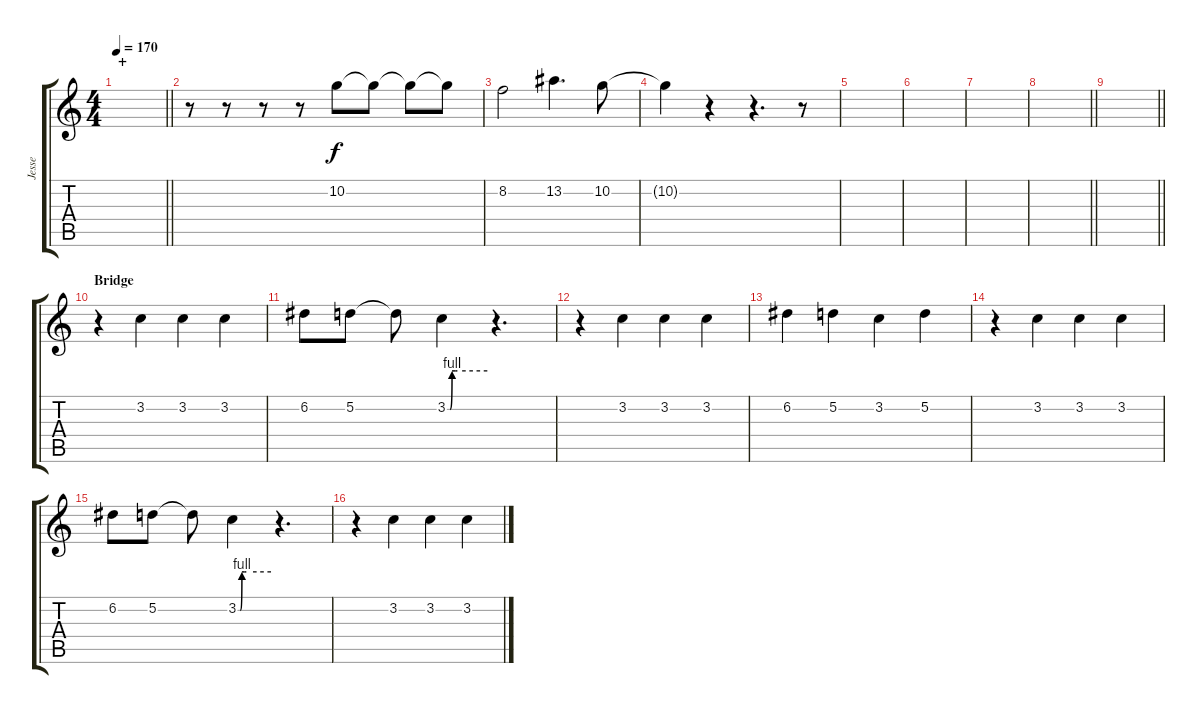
\track ("Jesse" "Jesse") {instrument overdrivenguitar}
\staff {score tabs}
\tuning (D4 A3 F3 C3 G2 C2) {hide}
\ts (4 4)
\section ("" "+")
\tempo 170
\clef g2
\barLineRight lightlight
\ks c
|
r.8 r.8 r.8 r.8 10.2.8 10.2{t}.8 10.2{t}.8 10.2{t}.8 |
8.2.2 13.2.4{d} 10.2.8 |
10.2{t}.4 r.4 r.4{d} r.8 |
|
|
|
\barLineRight lightlight
|
\barLineRight lightlight
|
\section ("" "Bridge")
r.4 3.2.4 3.2.4 3.2.4 |
6.2.8 5.2.8 5.2{t}.8 3.2{be (custom 0 0 4 0 7 4 12 4 15 4 60 4)}.4 r.4{d} |
r.4 3.2.4 3.2.4 3.2.4 |
6.2.4 5.2.4 3.2.4 5.2.4 |
r.4 3.2.4 3.2.4 3.2.4 |
6.2.8 5.2.8 5.2{t}.8 3.2{be (custom 0 0 4 0 7 4 12 4 15 4 60 4)}.4 r.4{d} |
r.4 3.2.4 3.2.4 3.2.4
